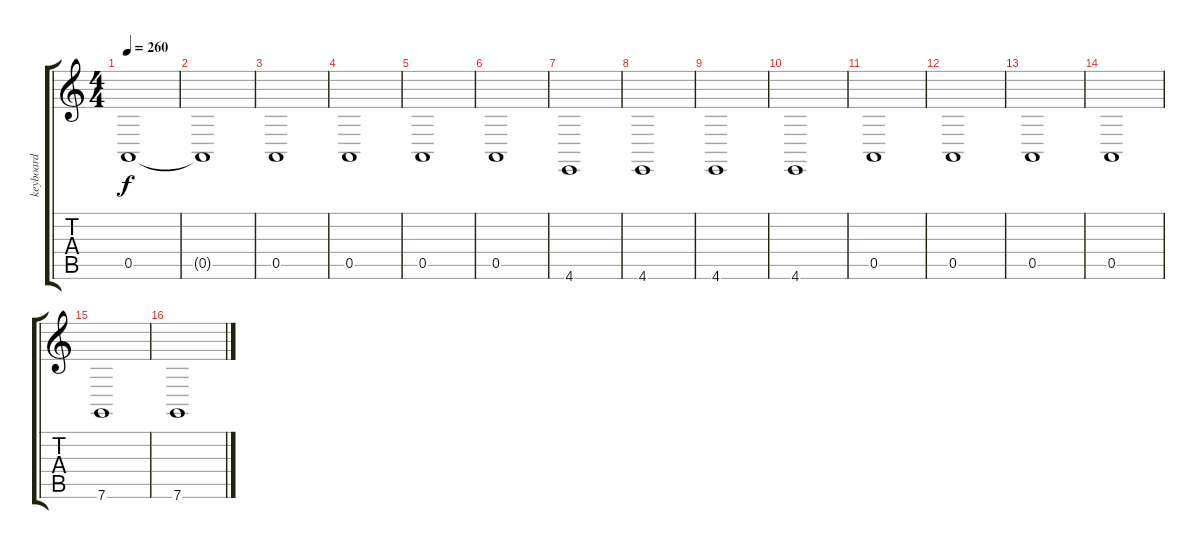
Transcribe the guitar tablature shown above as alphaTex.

\track ("keyboard" "keyboard") {instrument harmonica}
\staff {score tabs}
\tuning (E4 B3 G3 D3 A2 C2) {hide}
\ts (4 4)
\tempo 260
\clef g2
\ks c
0.5{t}.1{dy f} |
0.5{t}.1 |
0.5.1 |
0.5.1 |
0.5.1 |
0.5.1 |
4.6.1 |
4.6.1 |
4.6.1 |
4.6.1 |
0.5.1 |
0.5.1 |
0.5.1 |
0.5.1 |
7.6.1 |
7.6.1
